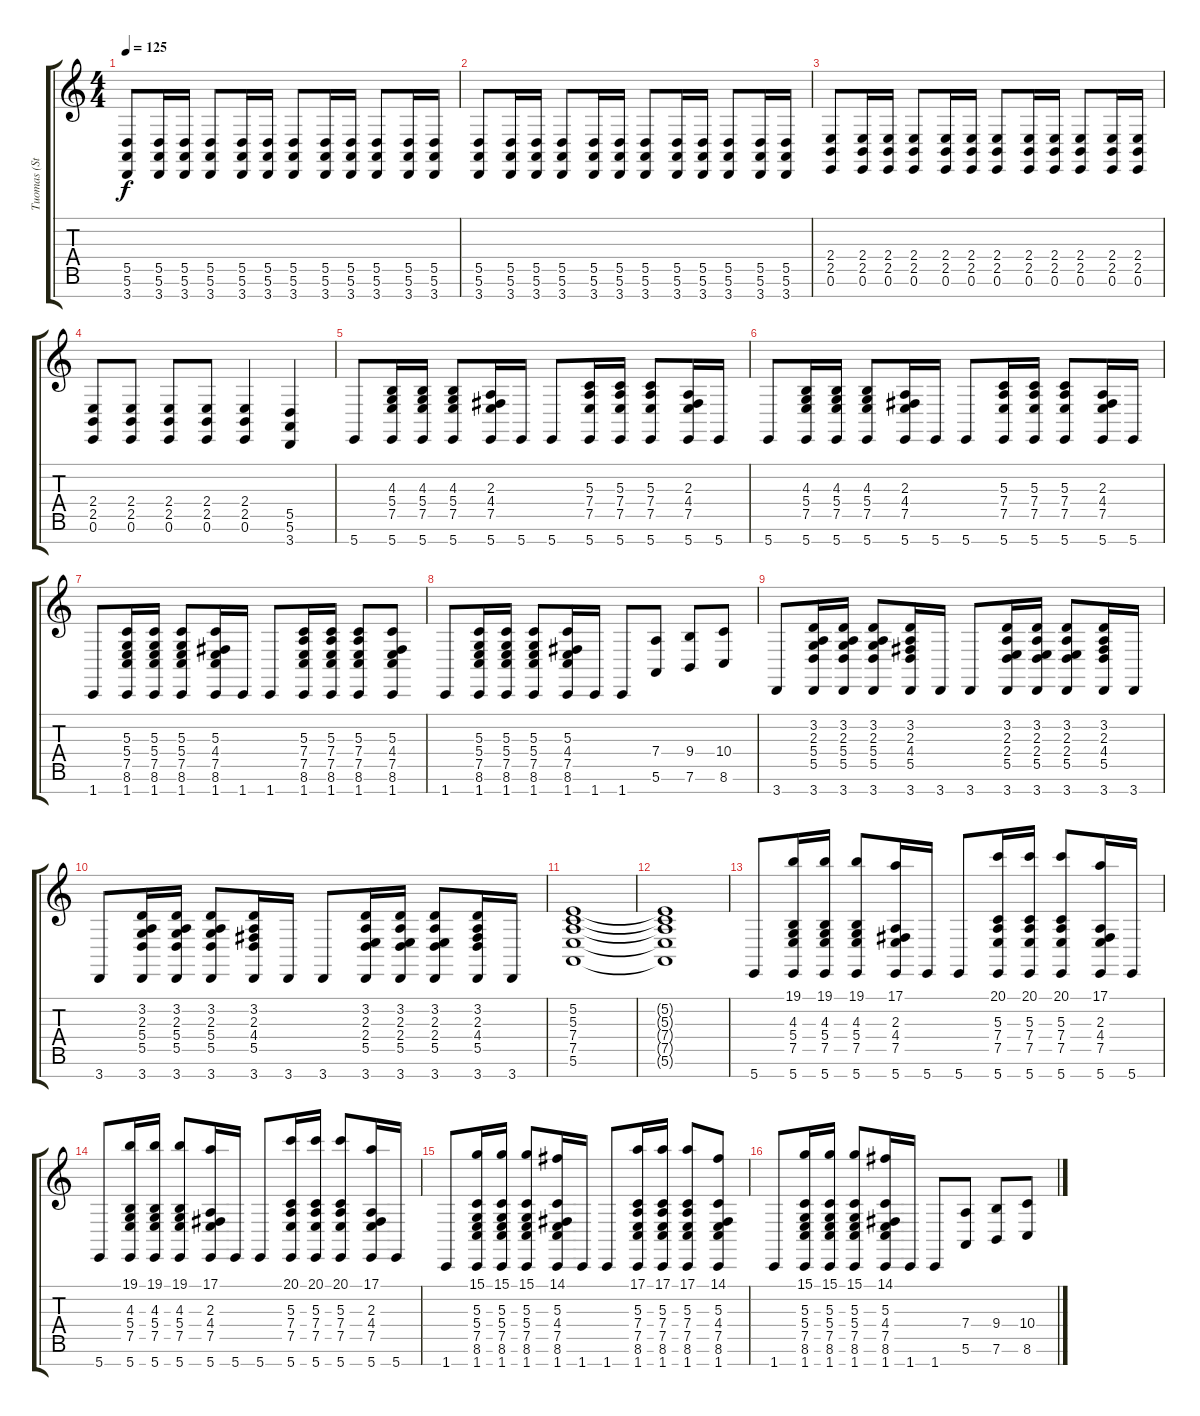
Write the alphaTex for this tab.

\track ("Tuomas (Strings 2)" "Tuomas (St") {instrument stringensemble1}
\staff {score tabs}
\tuning (E4 B3 G3 D3 A2 E2 B1) {hide}
\ts (4 4)
\tempo 125
\clef g2
\ks c
(5.5 5.6 3.7).8{dy f} (5.5 5.6 3.7).16 (5.5 5.6 3.7).16 (5.5 5.6 3.7).8 (5.5 5.6 3.7).16 (5.5 5.6 3.7).16 (5.5 5.6 3.7).8 (5.5 5.6 3.7).16 (5.5 5.6 3.7).16 (5.5 5.6 3.7).8 (5.5 5.6 3.7).16 (5.5 5.6 3.7).16 |
(5.5 5.6 3.7).8{volume 10} (5.5 5.6 3.7).16 (5.5 5.6 3.7).16 (5.5 5.6 3.7).8 (5.5 5.6 3.7).16 (5.5 5.6 3.7).16 (5.5 5.6 3.7).8 (5.5 5.6 3.7).16 (5.5 5.6 3.7).16 (5.5 5.6 3.7).8 (5.5 5.6 3.7).16 (5.5 5.6 3.7).16 |
(2.4 2.5 0.6).8{volume 10} (2.4 2.5 0.6).16 (2.4 2.5 0.6).16 (2.4 2.5 0.6).8 (2.4 2.5 0.6).16 (2.4 2.5 0.6).16 (2.4 2.5 0.6).8 (2.4 2.5 0.6).16 (2.4 2.5 0.6).16 (2.4 2.5 0.6).8 (2.4 2.5 0.6).16 (2.4 2.5 0.6).16 |
(2.4 2.5 0.6).8{volume 12} (2.4 2.5 0.6).8 (2.4 2.5 0.6).8 (2.4 2.5 0.6).8 (2.4 2.5 0.6).4{volume 13} (5.5 5.6 3.7).4 |
5.7.8{volume 16} (4.3 5.4 7.5 5.7).16 (4.3 5.4 7.5 5.7).16 (4.3 5.4 7.5 5.7).8 (2.3 4.4 7.5 5.7).16 5.7.16 5.7.8 (5.3 7.4 7.5 5.7).16 (5.3 7.4 7.5 5.7).16 (5.3 7.4 7.5 5.7).8 (2.3 4.4 7.5 5.7).16 5.7.16 |
5.7.8 (4.3 5.4 7.5 5.7).16 (4.3 5.4 7.5 5.7).16 (4.3 5.4 7.5 5.7).8 (2.3 4.4 7.5 5.7).16 5.7.16 5.7.8 (5.3 7.4 7.5 5.7).16 (5.3 7.4 7.5 5.7).16 (5.3 7.4 7.5 5.7).8 (2.3 4.4 7.5 5.7).16 5.7.16 |
1.7.8 (5.3 5.4 7.5 8.6 1.7).16 (5.3 5.4 7.5 8.6 1.7).16 (5.3 5.4 7.5 8.6 1.7).8 (5.3 4.4 7.5 8.6 1.7).16 1.7.16 1.7.8 (5.3 7.4 7.5 8.6 1.7).16 (5.3 7.4 7.5 8.6 1.7).16 (5.3 7.4 7.5 8.6 1.7).8 (5.3 4.4 7.5 8.6 1.7).8 |
1.7.8 (5.3 5.4 7.5 8.6 1.7).16 (5.3 5.4 7.5 8.6 1.7).16 (5.3 5.4 7.5 8.6 1.7).8 (5.3 4.4 7.5 8.6 1.7).16 1.7.16 1.7.8 (7.4 5.6).8 (9.4 7.6).8 (10.4 8.6).8 |
3.7.8 (3.2 2.3 5.4 5.5 3.7).16 (3.2 2.3 5.4 5.5 3.7).16 (3.2 2.3 5.4 5.5 3.7).8 (3.2 2.3 4.4 5.5 3.7).16 3.7.16 3.7.8 (3.2 2.3 2.4 5.5 3.7).16 (3.2 2.3 2.4 5.5 3.7).16 (3.2 2.3 2.4 5.5 3.7).8 (3.2 2.3 4.4 5.5 3.7).16 3.7.16 |
3.7.8 (3.2 2.3 5.4 5.5 3.7).16 (3.2 2.3 5.4 5.5 3.7).16 (3.2 2.3 5.4 5.5 3.7).8 (3.2 2.3 4.4 5.5 3.7).16 3.7.16 3.7.8 (3.2 2.3 2.4 5.5 3.7).16 (3.2 2.3 2.4 5.5 3.7).16 (3.2 2.3 2.4 5.5 3.7).8 (3.2 2.3 4.4 5.5 3.7).16 3.7.16 |
(5.2 5.3 7.4 7.5 5.6).1 |
(5.2{t} 5.3{t} 7.4{t} 7.5{t} 5.6{t}).1 |
5.7.8 (19.1 4.3 5.4 7.5 5.7).16 (19.1 4.3 5.4 7.5 5.7).16 (19.1 4.3 5.4 7.5 5.7).8 (17.1 2.3 4.4 7.5 5.7).16 5.7.16 5.7.8 (20.1 5.3 7.4 7.5 5.7).16 (20.1 5.3 7.4 7.5 5.7).16 (20.1 5.3 7.4 7.5 5.7).8 (17.1 2.3 4.4 7.5 5.7).16 5.7.16 |
5.7.8 (19.1 4.3 5.4 7.5 5.7).16 (19.1 4.3 5.4 7.5 5.7).16 (19.1 4.3 5.4 7.5 5.7).8 (17.1 2.3 4.4 7.5 5.7).16 5.7.16 5.7.8 (20.1 5.3 7.4 7.5 5.7).16 (20.1 5.3 7.4 7.5 5.7).16 (20.1 5.3 7.4 7.5 5.7).8 (17.1 2.3 4.4 7.5 5.7).16 5.7.16 |
1.7.8 (15.1 5.3 5.4 7.5 8.6 1.7).16 (15.1 5.3 5.4 7.5 8.6 1.7).16 (15.1 5.3 5.4 7.5 8.6 1.7).8 (14.1 5.3 4.4 7.5 8.6 1.7).16 1.7.16 1.7.8 (17.1 5.3 7.4 7.5 8.6 1.7).16 (17.1 5.3 7.4 7.5 8.6 1.7).16 (17.1 5.3 7.4 7.5 8.6 1.7).8 (14.1 5.3 4.4 7.5 8.6 1.7).8 |
1.7.8 (15.1 5.3 5.4 7.5 8.6 1.7).16 (15.1 5.3 5.4 7.5 8.6 1.7).16 (15.1 5.3 5.4 7.5 8.6 1.7).8 (14.1 5.3 4.4 7.5 8.6 1.7).16 1.7.16 1.7.8 (7.4 5.6).8 (9.4 7.6).8 (10.4 8.6).8
